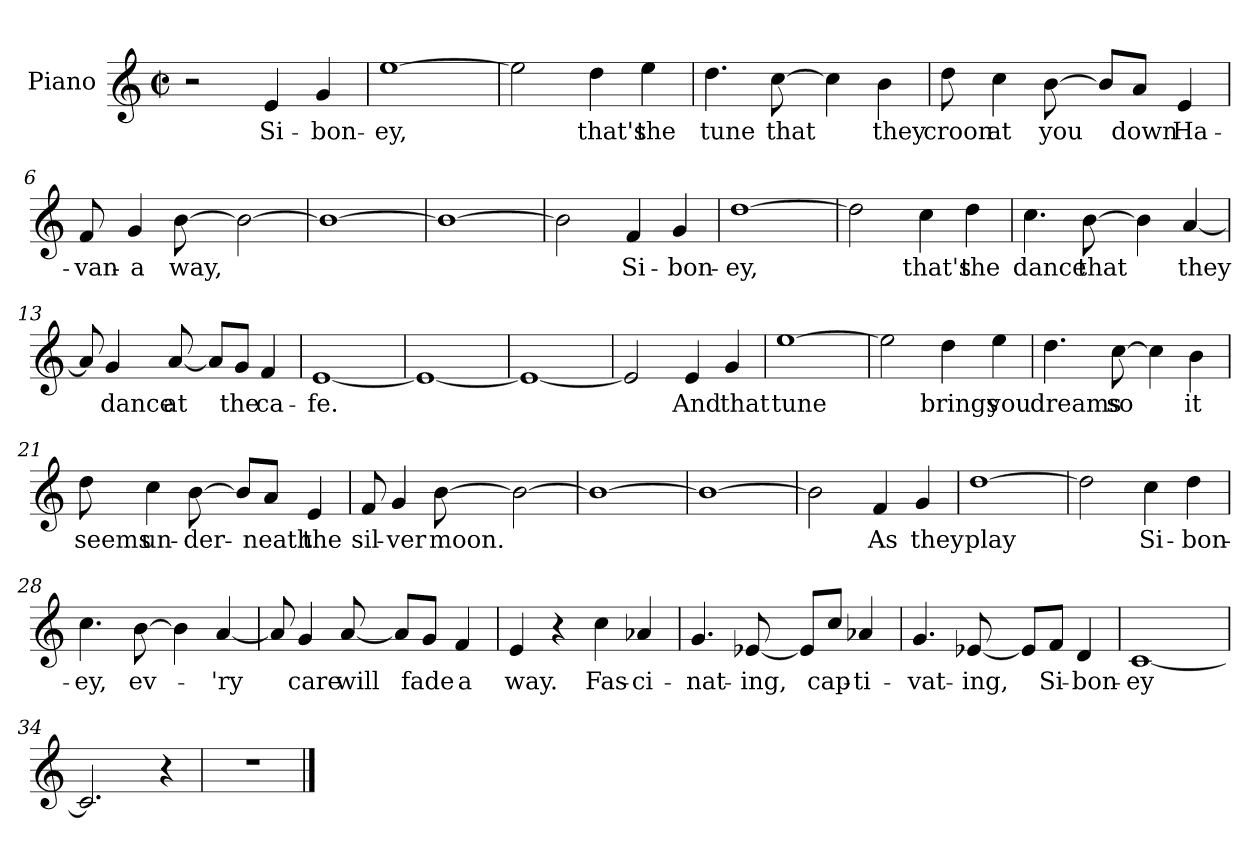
**kern	**text
*part1	*part1
*staff1	*staff1
*I"Piano	*
*I'Pno.	*
*clefG2	*
*k[]	*
*C:	*
*M2/2	*
*met(c|)	*
=1	=1
2r	.
4e/	Si-
4g/	-bon-
=2	=2
[1ee	-ey,
=3	=3
2ee\]	.
4dd\	that's
4ee\	the
=4	=4
4.dd\	tune
[8cc\	that
4cc\]	.
4b\	they
=5	=5
8dd\	croon
4cc\	at
[8b\	you
8b/L]	.
8a/J	down
4e/	Ha-
!!LO:LB:g=z
=6	=6
8f/	-van-
4g/	-a
[8b\	way,
2b\_	.
=7	=7
1b_	.
=8	=8
1b_	.
=9	=9
2b\]	.
4f/	Si-
4g/	-bon-
=10	=10
[1dd	-ey,
=11	=11
2dd\]	.
4cc\	that's
4dd\	the
=12	=12
4.cc\	dance
[8b\	that
4b\]	.
[4a/	they
!!LO:LB:g=z
=13	=13
8a/]	.
4g/	dance
[8a/	at
8a/L]	.
8g/J	the
4f/	ca-
=14	=14
[1e	-fe.
=15	=15
1e_	.
=16	=16
1e_	.
=17	=17
2e/]	.
4e/	And
4g/	that
=18	=18
[1ee	tune
=19	=19
2ee\]	.
4dd\	brings
4ee\	you
!!LO:LB:g=z
=20	=20
4.dd\	dreams
[8cc\	so
4cc\]	.
4b\	it
=21	=21
8dd\	seems
4cc\	un-
[8b\	-der-
8b/L]	.
8a/J	-neath
4e/	the
=22	=22
8f/	sil-
4g/	-ver
[8b\	moon.
2b\_	.
=23	=23
1b_	.
=24	=24
1b_	.
!!LO:LB:g=z
=25	=25
2b\]	.
4f/	As
4g/	they
=26	=26
[1dd	play
=27	=27
2dd\]	.
4cc\	Si-
4dd\	-bon-
=28	=28
4.cc\	-ey,
[8b\	ev-
4b\]	.
[4a/	-'ry
=29	=29
8a/]	.
4g/	care
[8a/	will
8a/L]	.
8g/J	fade
4f/	a
!!LO:LB:g=z
=30	=30
4e/	way.
4r	.
4cc\	Fas-
4a-X/	-ci-
=31	=31
4.g/	-nat-
[8e-X/	-ing,
8e-/L]	.
8cc/J	cap-
4a-X/	-ti-
=32	=32
4.g/	-vat-
[8e-X/	-ing,
8e-/L]	.
8f/J	Si-
4d/	-bon-
=33	=33
[1c	-ey
=34	=34
2.c/]	.
4r	.
=35	=35
1r	.
==	==
*-	*-
